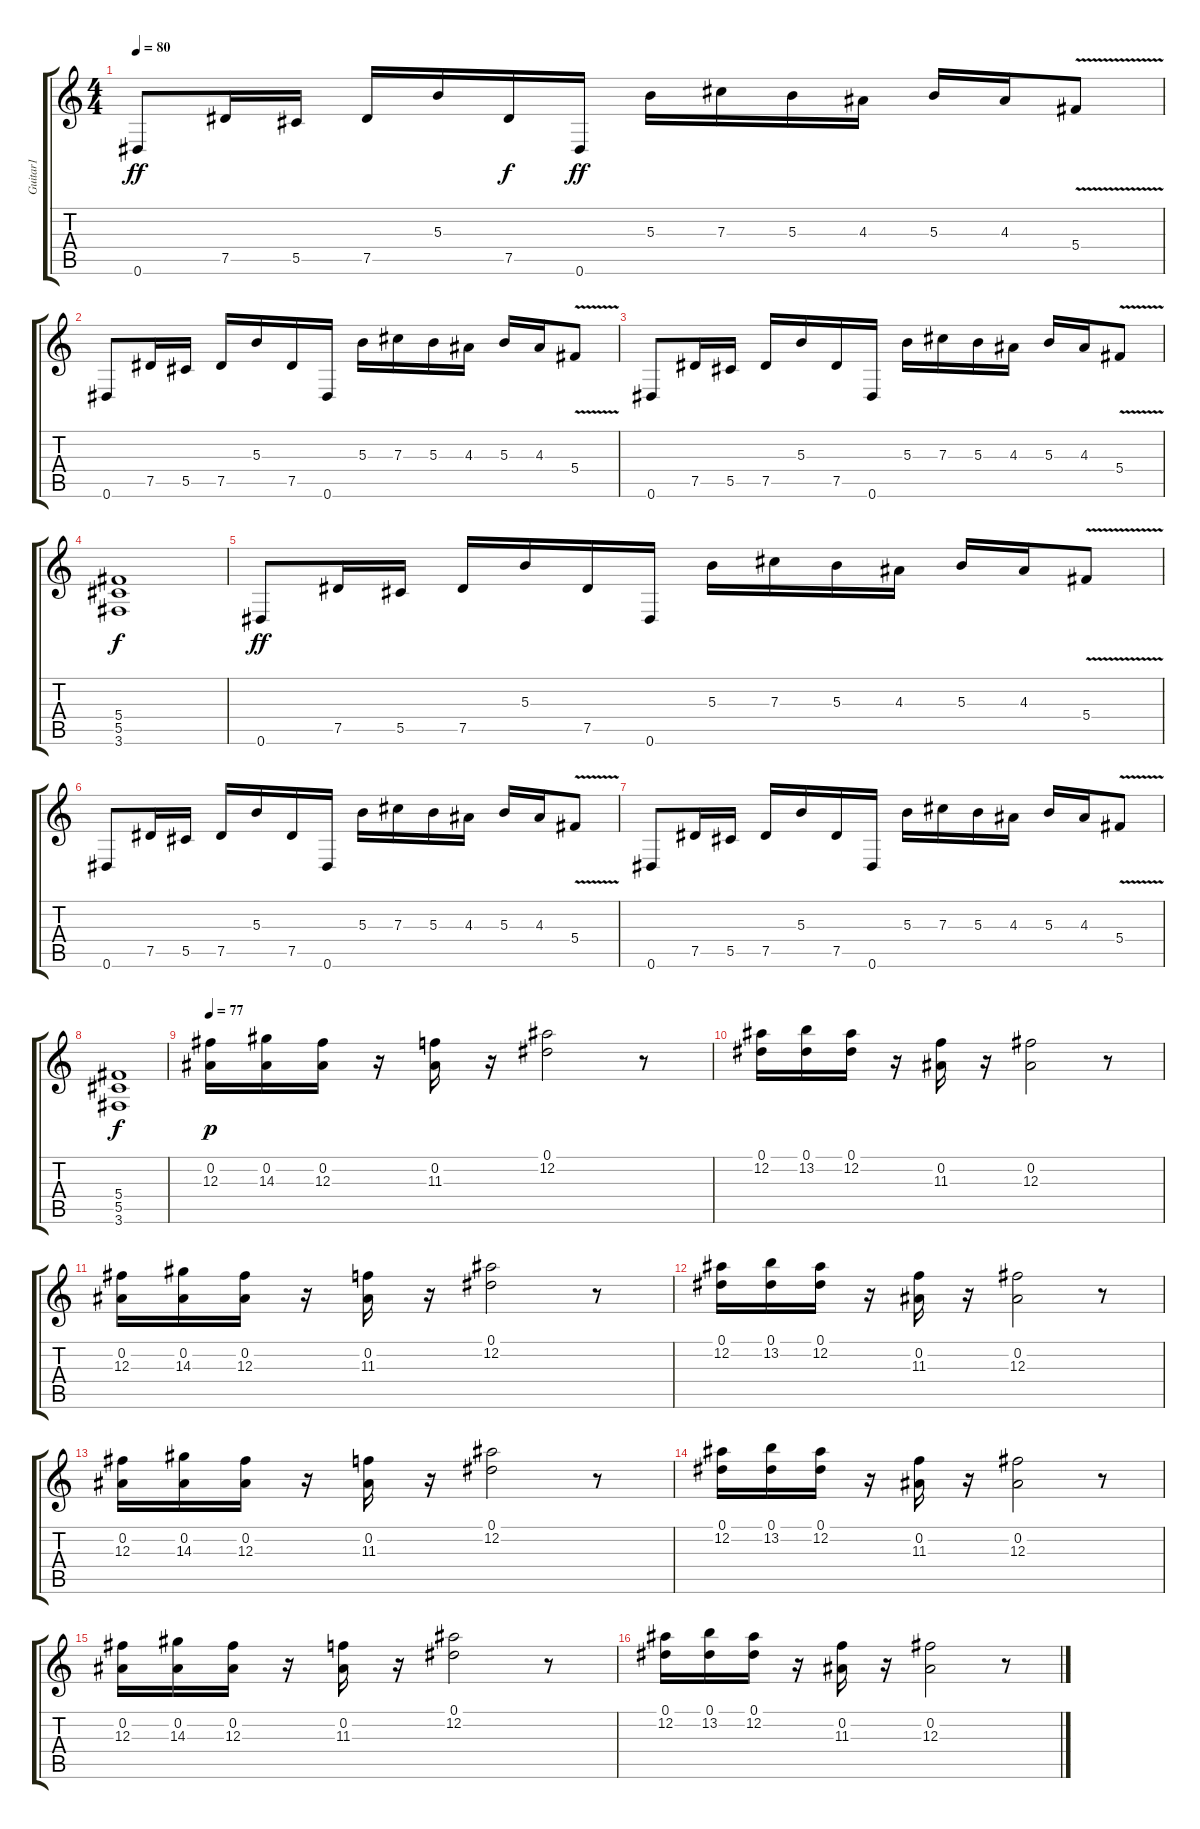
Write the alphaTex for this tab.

\track ("Guitar1" "Guitar1") {instrument overdrivenguitar}
\staff {score tabs}
\tuning (Eb4 Bb3 Gb3 Db3 Ab2 Eb2) {hide}
\ts (4 4)
\tempo 80
\clef g2
\ks c
0.6.8{dy ff} 7.5.16 5.5.16 7.5.16 5.3.16 7.5.16{dy f} 0.6.16{dy ff} 5.3.16 7.3.16 5.3.16 4.3.16 5.3.16 4.3.16 5.4{v}.8 |
0.6.8 7.5.16 5.5.16 7.5.16 5.3.16 7.5.16 0.6.16 5.3.16 7.3.16 5.3.16 4.3.16 5.3.16 4.3.16 5.4{v}.8 |
0.6.8 7.5.16 5.5.16 7.5.16 5.3.16 7.5.16 0.6.16 5.3.16 7.3.16 5.3.16 4.3.16 5.3.16 4.3.16 5.4{v}.8 |
(5.4 5.5 3.6).1{dy f} |
0.6.8{dy ff} 7.5.16 5.5.16 7.5.16 5.3.16 7.5.16 0.6.16 5.3.16 7.3.16 5.3.16 4.3.16 5.3.16 4.3.16 5.4{v}.8 |
0.6.8 7.5.16 5.5.16 7.5.16 5.3.16 7.5.16 0.6.16 5.3.16 7.3.16 5.3.16 4.3.16 5.3.16 4.3.16 5.4{v}.8 |
0.6.8 7.5.16 5.5.16 7.5.16 5.3.16 7.5.16 0.6.16 5.3.16 7.3.16 5.3.16 4.3.16 5.3.16 4.3.16 5.4{v}.8 |
(5.4 5.5 3.6).1{dy f} |
\tempo 77
(0.2 12.3).16{dy p} (0.2 14.3).16 (0.2 12.3).16 r.16 (0.2 11.3).16 r.16 (0.1 12.2).2 r.8 |
(0.1 12.2).16 (0.1 13.2).16 (0.1 12.2).16 r.16 (0.2 11.3).16 r.16 (0.2 12.3).2 r.8 |
(0.2 12.3).16 (0.2 14.3).16 (0.2 12.3).16 r.16 (0.2 11.3).16 r.16 (0.1 12.2).2 r.8 |
(0.1 12.2).16 (0.1 13.2).16 (0.1 12.2).16 r.16 (0.2 11.3).16 r.16 (0.2 12.3).2 r.8 |
(0.2 12.3).16 (0.2 14.3).16 (0.2 12.3).16 r.16 (0.2 11.3).16 r.16 (0.1 12.2).2 r.8 |
(0.1 12.2).16 (0.1 13.2).16 (0.1 12.2).16 r.16 (0.2 11.3).16 r.16 (0.2 12.3).2 r.8 |
(0.2 12.3).16 (0.2 14.3).16 (0.2 12.3).16 r.16 (0.2 11.3).16 r.16 (0.1 12.2).2 r.8 |
(0.1 12.2).16 (0.1 13.2).16 (0.1 12.2).16 r.16 (0.2 11.3).16 r.16 (0.2 12.3).2 r.8
